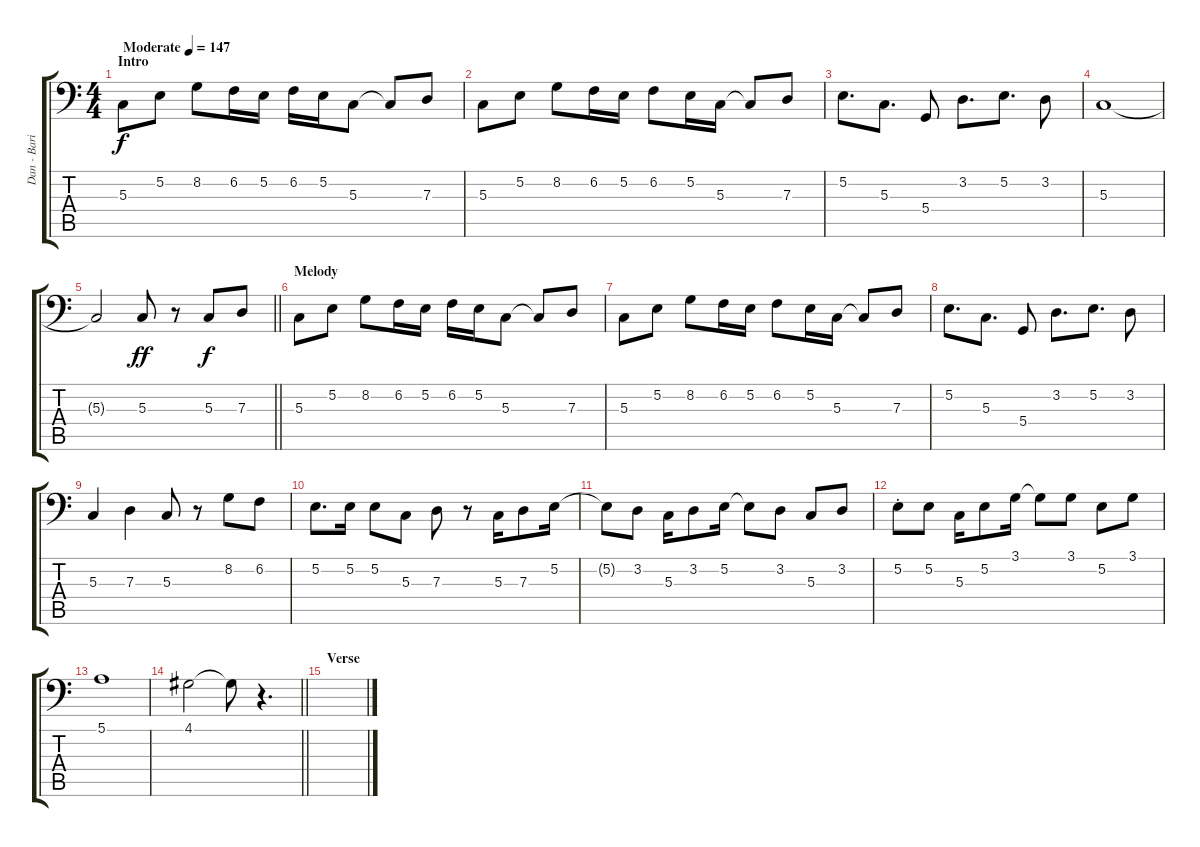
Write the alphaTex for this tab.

\track ("Dan - Bari Sax" "Dan - Bari") {instrument baritonesax}
\staff {score tabs}
\tuning (E3 B2 G2 D2 A1 E1) {hide}
\ts (4 4)
\section ("" "Intro")
\tempo (147 "Moderate")
\clef f4
\ks c
5.3.8{dy f instrument baritonesax} 5.2.8 8.2.8 6.2.16 5.2.16 6.2.16 5.2.16 5.3.8 5.3{t}.8 7.3.8 |
5.3.8 5.2.8 8.2.8 6.2.16 5.2.16 6.2.8 5.2.16 5.3.16 5.3{t}.8 7.3.8 |
5.2.8{d} 5.3.8{d} 5.4.8 3.2.8{d} 5.2.8{d} 3.2.8 |
5.3.1 |
\barLineRight lightlight
5.3{t}.2 5.3.8{dy ff} r.8 5.3.8{dy f} 7.3.8 |
\section ("" "Melody")
5.3.8 5.2.8 8.2.8 6.2.16 5.2.16 6.2.16 5.2.16 5.3.8 5.3{t}.8 7.3.8 |
5.3.8 5.2.8 8.2.8 6.2.16 5.2.16 6.2.8 5.2.16 5.3.16 5.3{t}.8 7.3.8 |
5.2.8{d} 5.3.8{d} 5.4.8 3.2.8{d} 5.2.8{d} 3.2.8 |
5.3.4 7.3.4 5.3.8 r.8 8.2.8 6.2.8 |
5.2.8{d} 5.2.16 5.2.8 5.3.8 7.3.8 r.8 5.3.16 7.3.8 5.2.16 |
5.2{t}.8 3.2.8 5.3.16 3.2.8 5.2.16 5.2{t}.8 3.2.8 5.3.8 3.2.8 |
5.2{st}.8 5.2.8 5.3.16 5.2.8 3.1.16 3.1{t}.8 3.1.8 5.2.8 3.1.8 |
5.1.1 |
\barLineRight lightlight
4.1.2 4.1{t}.8 r.4{d} |
\section ("" "Verse")
